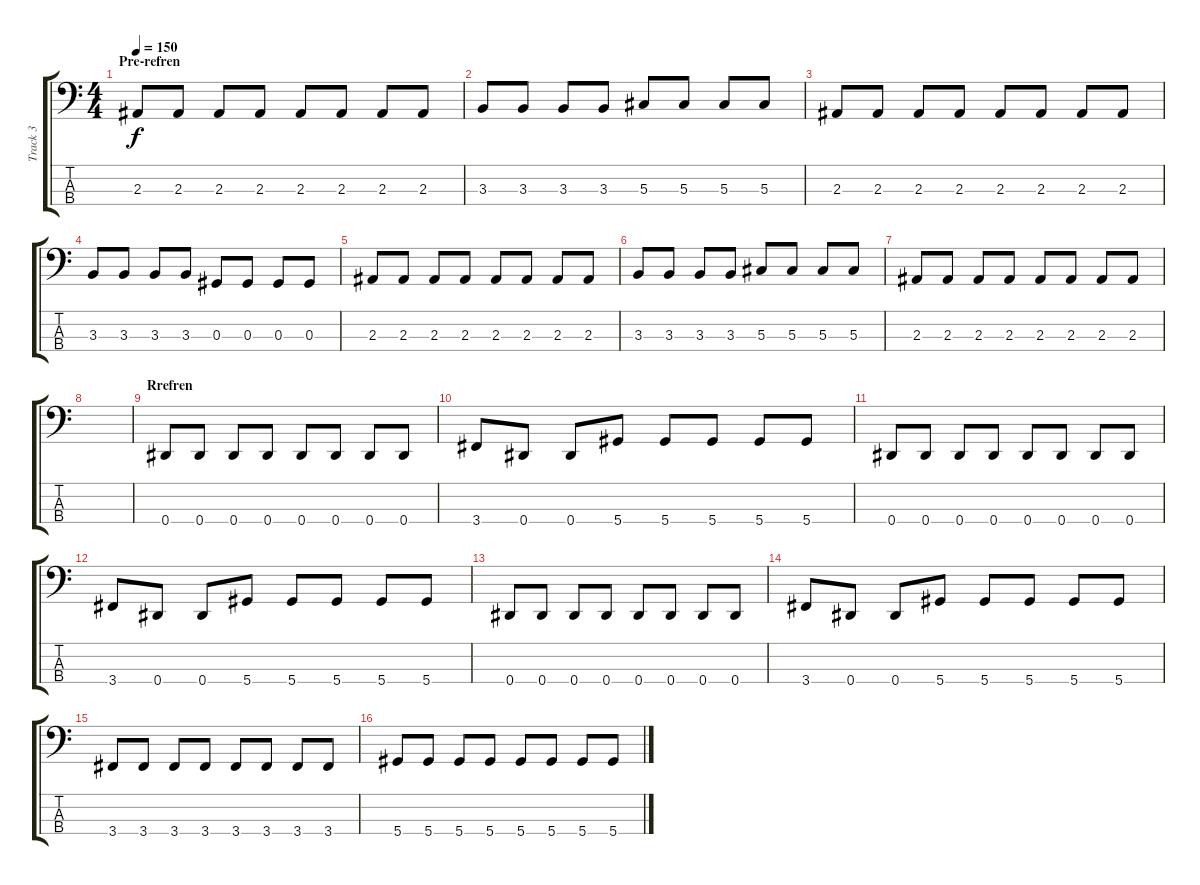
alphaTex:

\track ("Track 3" "Track 3") {instrument electricbassfinger}
\staff {score tabs}
\tuning (Gb2 Db2 Ab1 Eb1) {hide}
\ts (4 4)
\section ("" "Pre-refren")
\tempo 150
\clef f4
\ks c
2.3.8{dy f} 2.3.8 2.3.8 2.3.8 2.3.8 2.3.8 2.3.8 2.3.8 |
3.3.8 3.3.8 3.3.8 3.3.8 5.3.8 5.3.8 5.3.8 5.3.8 |
2.3.8 2.3.8 2.3.8 2.3.8 2.3.8 2.3.8 2.3.8 2.3.8 |
3.3.8 3.3.8 3.3.8 3.3.8 0.3.8 0.3.8 0.3.8 0.3.8 |
2.3.8 2.3.8 2.3.8 2.3.8 2.3.8 2.3.8 2.3.8 2.3.8 |
3.3.8 3.3.8 3.3.8 3.3.8 5.3.8 5.3.8 5.3.8 5.3.8 |
2.3.8 2.3.8 2.3.8 2.3.8 2.3.8 2.3.8 2.3.8 2.3.8 |
|
\section ("" "Rrefren")
0.4.8 0.4.8 0.4.8 0.4.8 0.4.8 0.4.8 0.4.8 0.4.8 |
3.4.8 0.4.8 0.4.8 5.4.8 5.4.8 5.4.8 5.4.8 5.4.8 |
0.4.8 0.4.8 0.4.8 0.4.8 0.4.8 0.4.8 0.4.8 0.4.8 |
3.4.8 0.4.8 0.4.8 5.4.8 5.4.8 5.4.8 5.4.8 5.4.8 |
0.4.8 0.4.8 0.4.8 0.4.8 0.4.8 0.4.8 0.4.8 0.4.8 |
3.4.8 0.4.8 0.4.8 5.4.8 5.4.8 5.4.8 5.4.8 5.4.8 |
3.4.8 3.4.8 3.4.8 3.4.8 3.4.8 3.4.8 3.4.8 3.4.8 |
5.4.8 5.4.8 5.4.8 5.4.8 5.4.8 5.4.8 5.4.8 5.4.8
